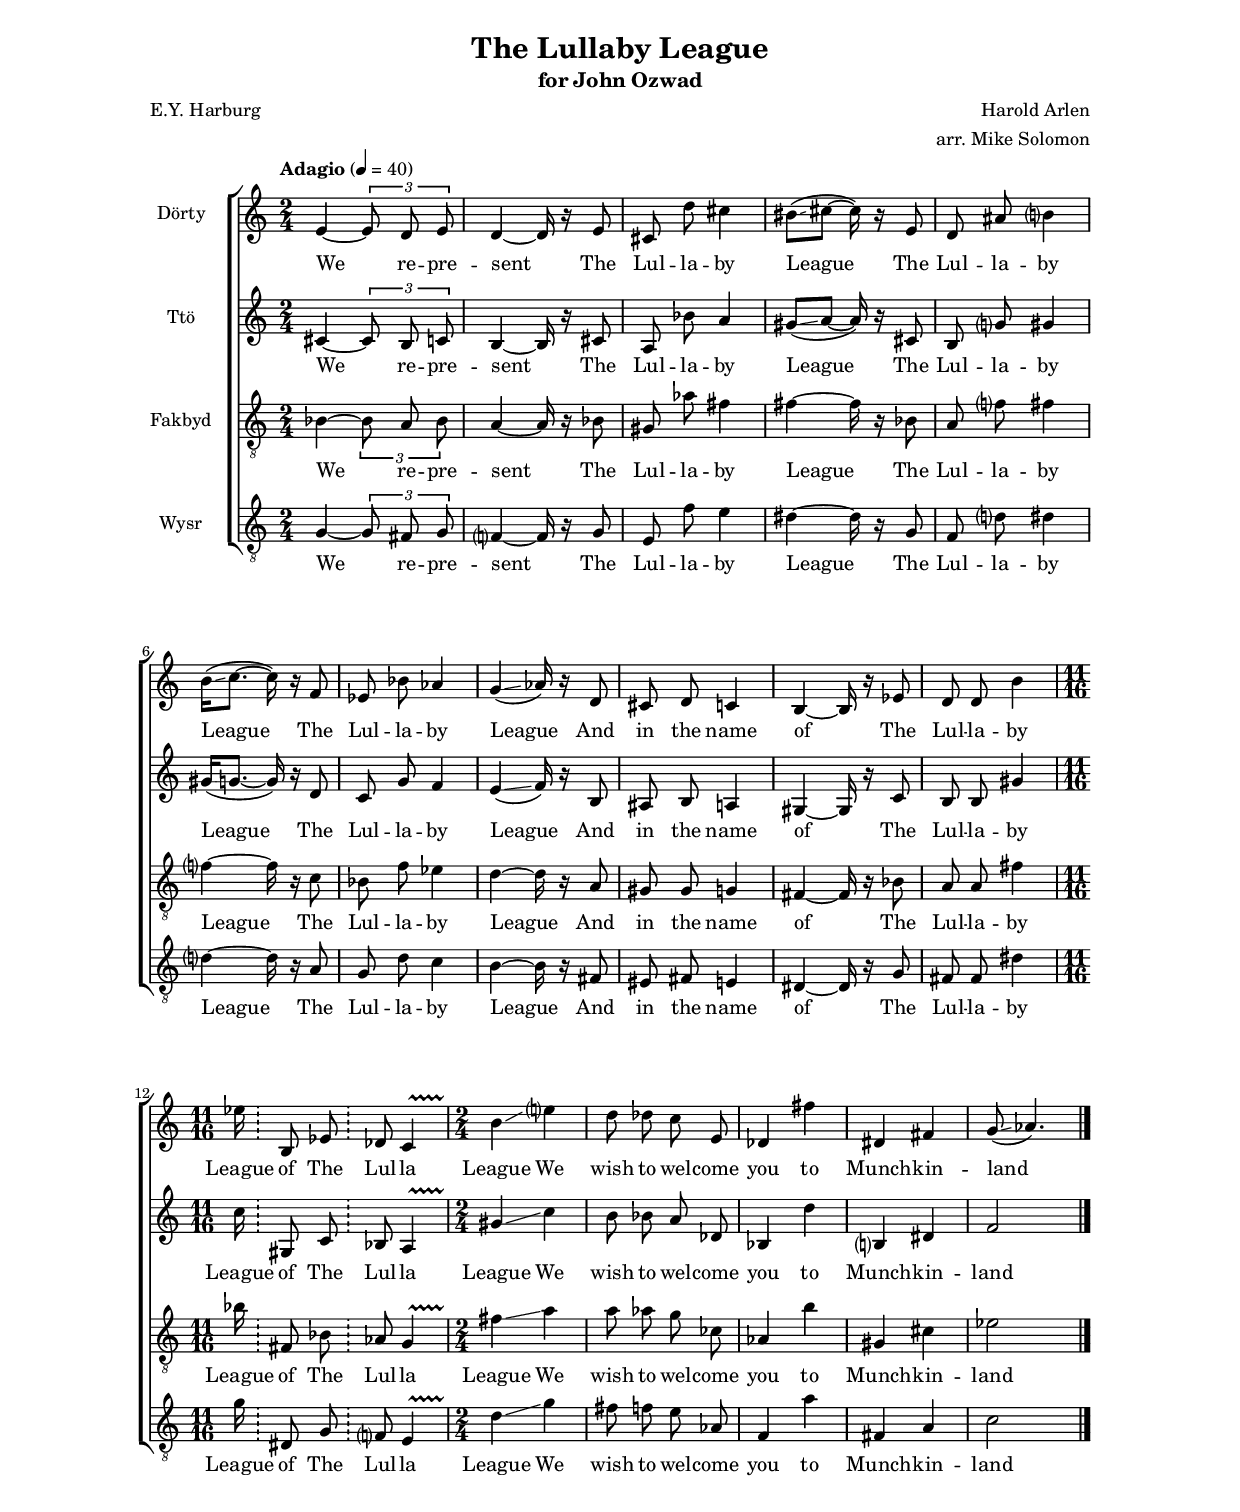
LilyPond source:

\version "2.17.0"
\include "stylesheet.ly"
\include "characterNames.ly"
ntrill = \override TrillSpanner #'bound-details #'left  #'text = #'()

legero = \markup \italic "legero"

\header {
  title = "The Lullaby League" %(1)"
  subtitle = \markup { for John Ozwad }
  composer = "Harold Arlen"
  poet = "E.Y. Harburg"
  arranger = "arr. Mike Solomon"
}

nothing = {}

marksLullaby = {
  \time 2/4
  \tempo "Adagio" 4=40
  s2*11 |
  \time 11/16
  s16 \bar "!"
  s4 \bar "!"
  s4.
  \time 2/4
  s2*5 \bar "|."
}

prefatoryMatterLullaby = {
  %\key aes \major
  #(set-accidental-style 'modern-cautionary)
  
}

sopranoLullaby = \relative c' { \autoBeamOff
  \prefatoryMatterLullaby
  e4 ~ \times 2/3 { e8 d e } |
  d4 ~ d16 r e8 |
  cis8 d' cis4 |
  bis8 [ ( \glissando cis8 ] ~ cis16 ) r e,8 |
  d ais' b4 |
  b16 ( [ \glissando c8. ] ~ c16 ) r f,8 |
  ees bes' aes4 |
  g4 ( \glissando aes16 ) r d,8 |
  cis8 d c4 |
  b4 ~ b16 r ees8 |
  d d b'4 |
  %\time 9/16
  ees16 b,8 ees des \ntrill c4\startTrillSpan |
  %\time 6/16
  %\time 2/4
  b'4\stopTrillSpan \glissando e4 |
  %\time 2/4
  %d8 des c b |
  %des,4 fis' |
  d8 des c e, |
  des4 fis' |
  dis,4 fis | %%% DOM
  g8 ( \glissando aes4. ) | %%%ton in sop, ab everywhere else, slides up
}

sopranoLullabyWords = \lyricmode {
  We re -- pre -- sent
  The Lul -- la -- by League
  The Lul -- la -- by League
  The Lul -- la -- by League
  And in the name of
  The Lul -- la -- by League
  of
  The Lul -- la
  League
  We wish to wel -- come you to
  Munch -- kin -- land
}

mezzoLullaby = \relative c' { \autoBeamOff
  \prefatoryMatterLullaby
  cis4 ~ \times 2/3 { cis8 b c } |
  b4 ~ b16 r cis8 |
  a8 bes' a4 |
  gis8 [ ( \glissando a ~ ] a16 ) r cis,8 |
  b g' gis4 |
  gis16 [ ( \glissando g8. ~ ] g16 ) r d8 |
  c g' f4 |
  e4 ( \glissando f16 ) r b,8 |
  ais8 b a4 |
  gis4 ~ gis16 r c8 |
  b b gis'4 |
  c16 gis,8 c bes8 \ntrill a4\startTrillSpan |
  gis'4\stopTrillSpan \glissando c |
  %b8 bes a gis |
  %bes,4 d' |
  b8 bes a des, |
  bes4 d' |
  b, dis |
  f2 |
}

mezzoLullabyWords = \lyricmode {
  We re -- pre -- sent
  The Lul -- la -- by League
  The Lul -- la -- by League
  The Lul -- la -- by League
  And in the name of
  The Lul -- la -- by League
  of
  The Lul -- la
  League
  We wish to wel -- come you to
  Munch -- kin -- land
}

altoLullaby = \relative c' { \autoBeamOff
  \prefatoryMatterLullaby
  \clef "treble_8"
  bes4 ~ \times 2/3 { bes8 a bes } |
  a4 ~ a16 r bes8 |
  gis8 aes' fis4 |
  fis4 ~ fis16 r bes,8 |
  a f' fis4 |
  f4 ~ f16 r c8 |
  bes f' ees4 |
  d4 ~ d16 r a8 |
  gis gis g4 |
  fis4 ~ fis16 r bes8 |
  a a fis'4 |
  bes16 fis,8 bes aes \ntrill g4\startTrillSpan |
  fis'4\stopTrillSpan \glissando a |
  %a8 aes g fis |
  %aes,4 b' |
  a8 aes g ces, |
  aes4 b' |
  gis, cis |
  ees2 |
}

altoLullabyWords = \lyricmode {
  We re -- pre -- sent
  The Lul -- la -- by League
  The Lul -- la -- by League
  The Lul -- la -- by League
  And in the name of
  The Lul -- la -- by League
  of
  The Lul -- la
  League
  We wish to wel -- come you to
  Munch -- kin -- land
}

tenorLullaby = \relative c' {
  \autoBeamOff
  \clef "treble_8"
  \prefatoryMatterLullaby
  g4 ~ \times 2/3 { g8 fis g } |
  f4 ~ f16 r g8 |
  e f' e4 |
  dis4 ~ dis16 r g,8 |
  f d' dis4 |
  d4 ~ d16 r a8 |
  g d' c4 |
  b ~ b16 r fis8 |
  eis fis e4 |
  dis ~ dis16 r g8 |
  fis fis dis'4 | 
  g16 dis,8 g f \ntrill e4\startTrillSpan |
  d'4\stopTrillSpan \glissando g |
  %fis8 f e dis |
  %f,4 a' |
  fis8 f e aes, |
  f4 a' |
  fis, a | 
  c2 |
}

tenorLullabyWords = \lyricmode {
  We re -- pre -- sent
  The Lul -- la -- by League
  The Lul -- la -- by League
  The Lul -- la -- by League
  And in the name of
  The Lul -- la -- by League
  of
  The Lul -- la
  League
  We wish to wel -- come you to
  Munch -- kin -- land
}

bassLullaby = \relative c { \autoBeamOff
  \prefatoryMatterLullaby
  \clef bass
  R2*8 |
}

bassLullabyWords = \lyricmode {
}

%%% SCORE

\score {
  \new ChoirStaff <<
    \new Staff \with { instrumentName = \dortyName %shortInstrumentName = #"M."
} <<
      \new Voice = "sopranoLullaby" { << { \numericTimeSignature
        \sopranoLullaby
      } {
        \marksLullaby
      } {
        \nothing
      }>> }
      \new Lyrics \lyricsto "sopranoLullaby" {
        \sopranoLullabyWords
      }
    >>
    \new Staff \with { instrumentName = \ttoName %shortInstrumentName = #"E."
} <<
      \new Voice = "mezzoLullaby" { << { \numericTimeSignature
        \mezzoLullaby
      } {
        \nothing
      } >> }
      \new Lyrics \lyricsto "mezzoLullaby" {
        \mezzoLullabyWords
      }
    >>
    \new Staff \with { instrumentName = \fakbydName %shortInstrumentName = #"Mk."
} <<
      \new Voice = "altoLullaby" { << { \numericTimeSignature
        \altoLullaby
      } {
        \nothing
      } >> }
      \new Lyrics \lyricsto "altoLullaby" {
        \altoLullabyWords
      }
    >>
    \new Staff \with { instrumentName = \wysrName %shortInstrumentName = #"R."
} <<
      \new Voice = "tenorLullaby" { << { \numericTimeSignature
        \tenorLullaby
      } {
        \nothing
      } >> }
      \new Lyrics \lyricsto "tenorLullaby" {
        \tenorLullabyWords
      }
    >>
%    \new Staff \with { instrumentName = \wysrName %shortInstrumentName = #"P." %\markup { \concat { E \super u . } }
%} <<
%      \new Voice = "bassLullaby" { << { \numericTimeSignature
%        \bassLullaby
%      } {
%        \nothing
%      } >> }
%      \new Lyrics \lyricsto "bassLullaby" {
%        \bassLullabyWords
%      }
%    >>
  >>
  \layout {
    \context {
      \Voice
      \override TextScript #'layer = #6
      \override NoteHead #'layer = #7
      \override Glissando #'breakable = ##t
      \override TupletNumber #'breakable = ##t
      \override TupletBracket #'breakable = ##t
      \override DynamicLineSpanner.direction = #UP
      \remove "Forbid_line_break_engraver"
    }
    \context {
      \Staff
      \consists "Metronome_mark_engraver"
      \override TimeSignature #'style = #'numbered
      \override StaffSymbol #'layer = #4
      \override TimeSignature #'layer = #3
      \override TimeSignature #'whiteout = ##t
    }
    \context {
      \Lyrics
      %\override LyricText #'whiteout = ##t
      \override LyricText #'layer = #6
    }
    \context {
      \Score
      \remove "Metronome_mark_engraver"
      \override NonMusicalPaperColumn #'allow-loose-spacing = ##f
    }
  }
}

%{
%%% piano redux

\score {
  \new PianoStaff <<
    \new Staff <<
      \new Voice = "1" { \voiceOne << \sopranoLullaby \marksLullaby >> }
      \new Voice = "2" { \voiceTwo \mezzoLullaby }
      \new Voice = "3" { \voiceThree \altoLullaby }
    >>
    \new Staff <<
      \new Voice = "4" { \voiceOne \tenorLullaby }
      \new Voice = "5" { \voiceTwo \bassLullaby }
    >>
  >>
  \layout {
    \context {
      \Voice
      \override TextScript #'layer = #6
      \override NoteHead #'layer = #7
      \override Glissando #'breakable = ##t
      \override TupletNumber #'breakable = ##t
      \override TupletBracket #'breakable = ##t
      \override Hairpin.direction = #UP
      \override DynamicText.direction = #UP
      \remove "Forbid_line_break_engraver"
    }
    \context {
      \Staff
      \consists "Metronome_mark_engraver"
      \override TimeSignature #'style = #'numbered
      \override StaffSymbol #'layer = #4
      \override TimeSignature #'layer = #3
      \override DynamicLineSpanner.direction = #UP
      \override TimeSignature #'whiteout = ##t
    }
    \context {
      \Lyrics
      %\override LyricText #'whiteout = ##t
      \override LyricText #'layer = #6
    }
    \context {
      \Score
      \remove "Metronome_mark_engraver"
      \override NonMusicalPaperColumn #'allow-loose-spacing = ##f
    }
  }
}
%}
%%% MIDI

\score {
  \new ChoirStaff <<
    \new Staff \with { instrumentName = \bitchName %shortInstrumentName = #"M."
} <<
      \new Voice = "sopranoLullaby" { << { \numericTimeSignature
        \sopranoLullaby
      } {
        \marksLullaby
      } >> }
      \new Lyrics \lyricsto "sopranoLullaby" {
        \sopranoLullabyWords
      }
    >>
    \new Staff \with { instrumentName = \dortyName %shortInstrumentName = #"E."
} <<
      \new Voice = "mezzoLullaby" { \numericTimeSignature
        \mezzoLullaby
      }
      \new Lyrics \lyricsto "mezzoLullaby" {
        \mezzoLullabyWords
      }
    >>
    \new Staff \with { instrumentName = \ttoName %shortInstrumentName = #"Mk."
} <<
      \new Voice = "altoLullaby" { \numericTimeSignature
        \altoLullaby
      }
      \new Lyrics \lyricsto "altoLullaby" {
        \altoLullabyWords
      }
    >>
    \new Staff \with { instrumentName = \fakbydName %shortInstrumentName = #"R."
} <<
      \new Voice = "tenorLullaby" { \numericTimeSignature
        \tenorLullaby
      }
      \new Lyrics \lyricsto "tenorLullaby" {
        \tenorLullabyWords
      }
    >>
%    \new Staff \with { instrumentName = \wysrName %shortInstrumentName = #"P." %\markup { \concat { E \super u . } }
%} <<
%      \new Voice = "bassLullaby" { \numericTimeSignature
%        \bassLullaby
%      }
%      \new Lyrics \lyricsto "bassLullaby" {
%        \bassLullabyWords
%      }
%    >>
  >>
  \midi {}
}
